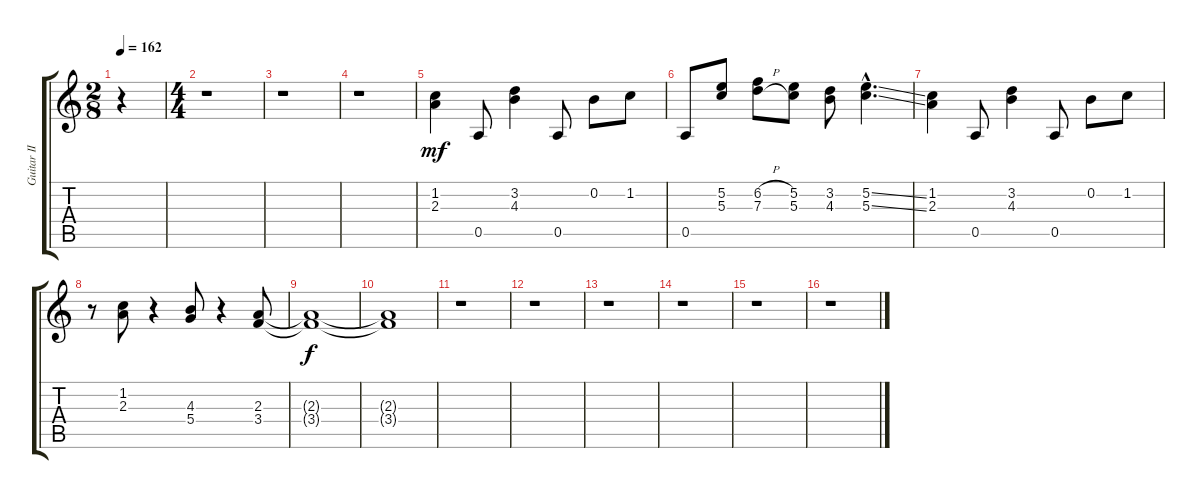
\track ("Guitar II" "Guitar II") {instrument distortionguitar}
\staff {score tabs}
\tuning (E4 B3 G3 D3 A2 E2) {hide}
\ts (2 8)
\tempo 162
\clef g2
\ks c
r.4{dy mf instrument distortionguitar} |
\ts (4 4)
r.1 |
r.1 |
r.1 |
(1.2 2.3).4 0.5.8 (3.2 4.3).4 0.5.8 0.2.8 1.2.8 |
0.5.8 (5.2 5.3).8 (6.2{h} 7.3{h}).8 (5.2 5.3).8 (3.2 4.3).8 (5.2{ss hac} 5.3{ss hac}).4{d} |
(1.2 2.3).4 0.5.8 (3.2 4.3).4 0.5.8 0.2.8 1.2.8 |
r.8 (1.2 2.3).8 r.4 (4.3 5.4).8 r.4 (2.3 3.4).8 |
(2.3{t} 3.4{t}).1{dy f} |
(2.3{t} 3.4{t}).1 |
r.1 |
r.1 |
r.1 |
r.1 |
r.1 |
r.1
